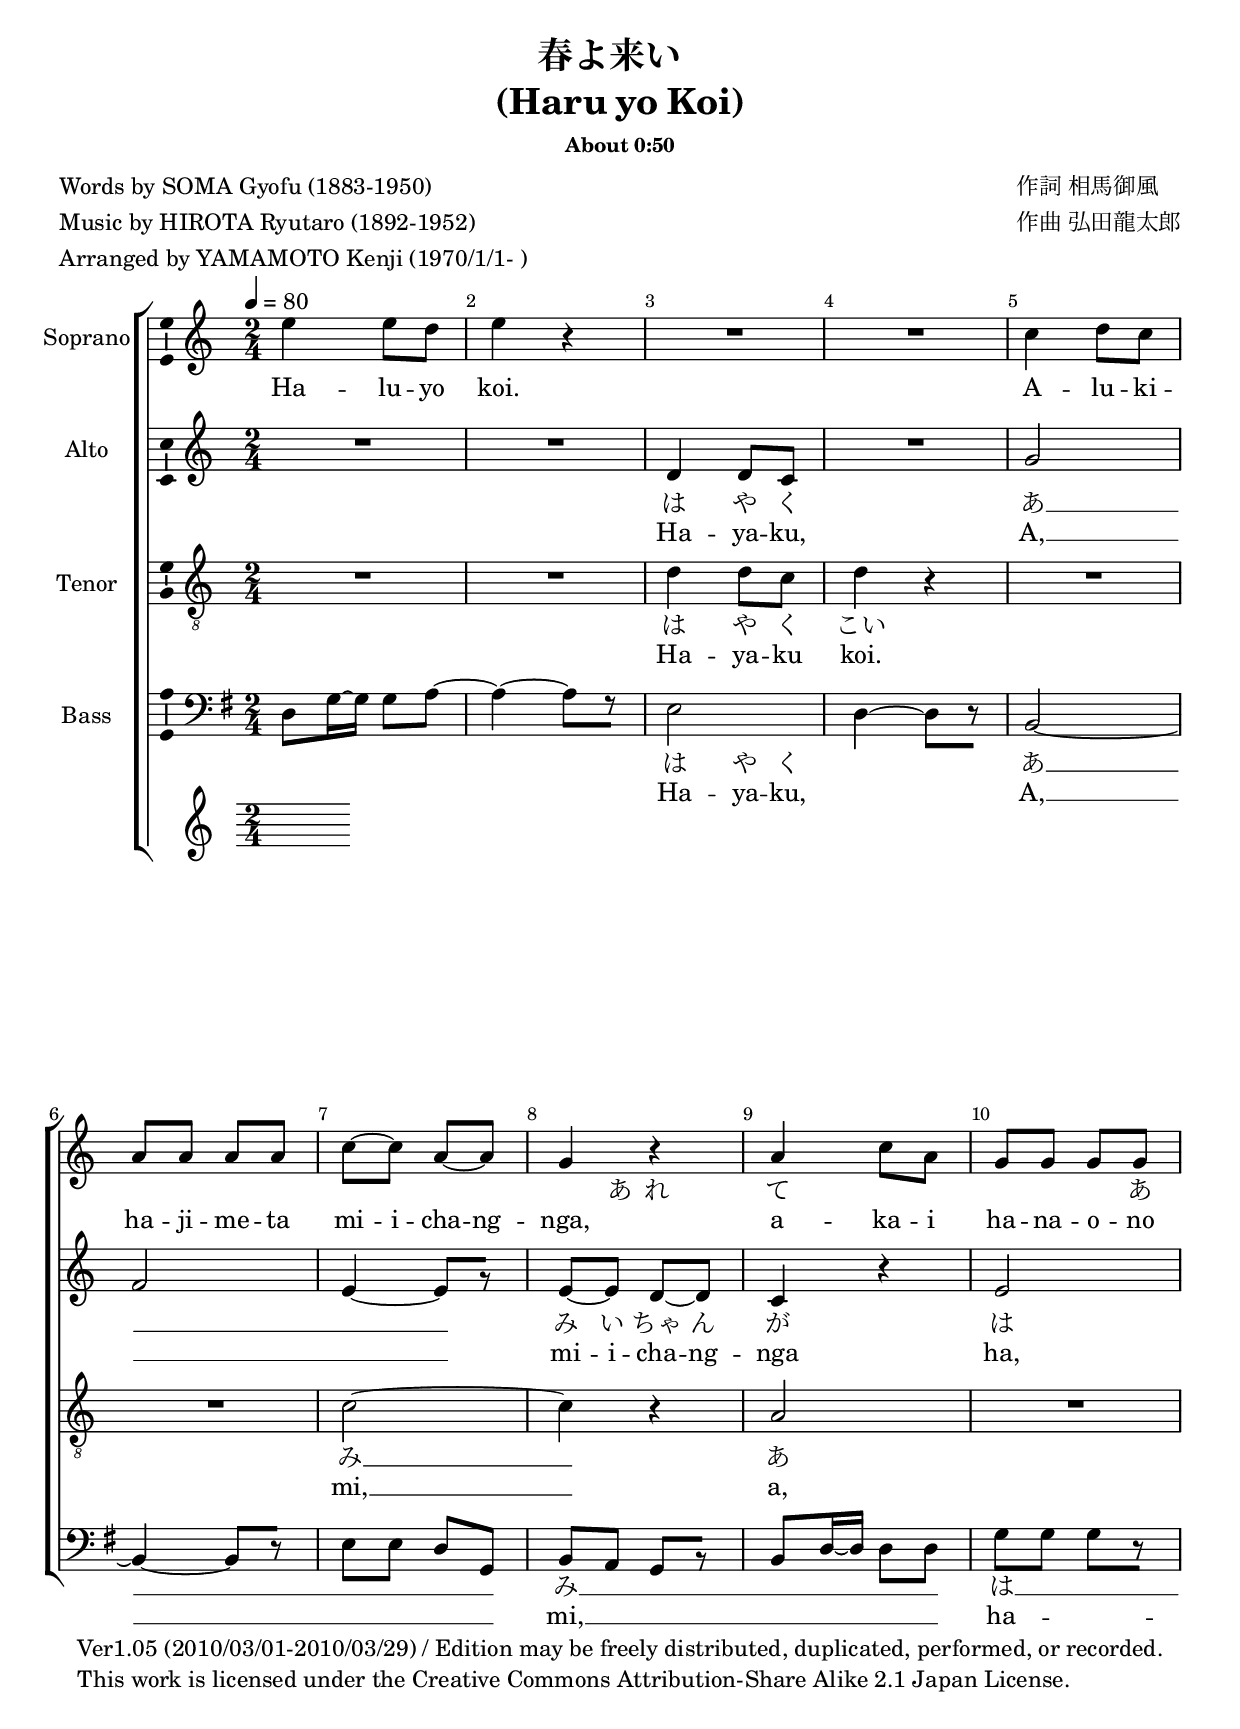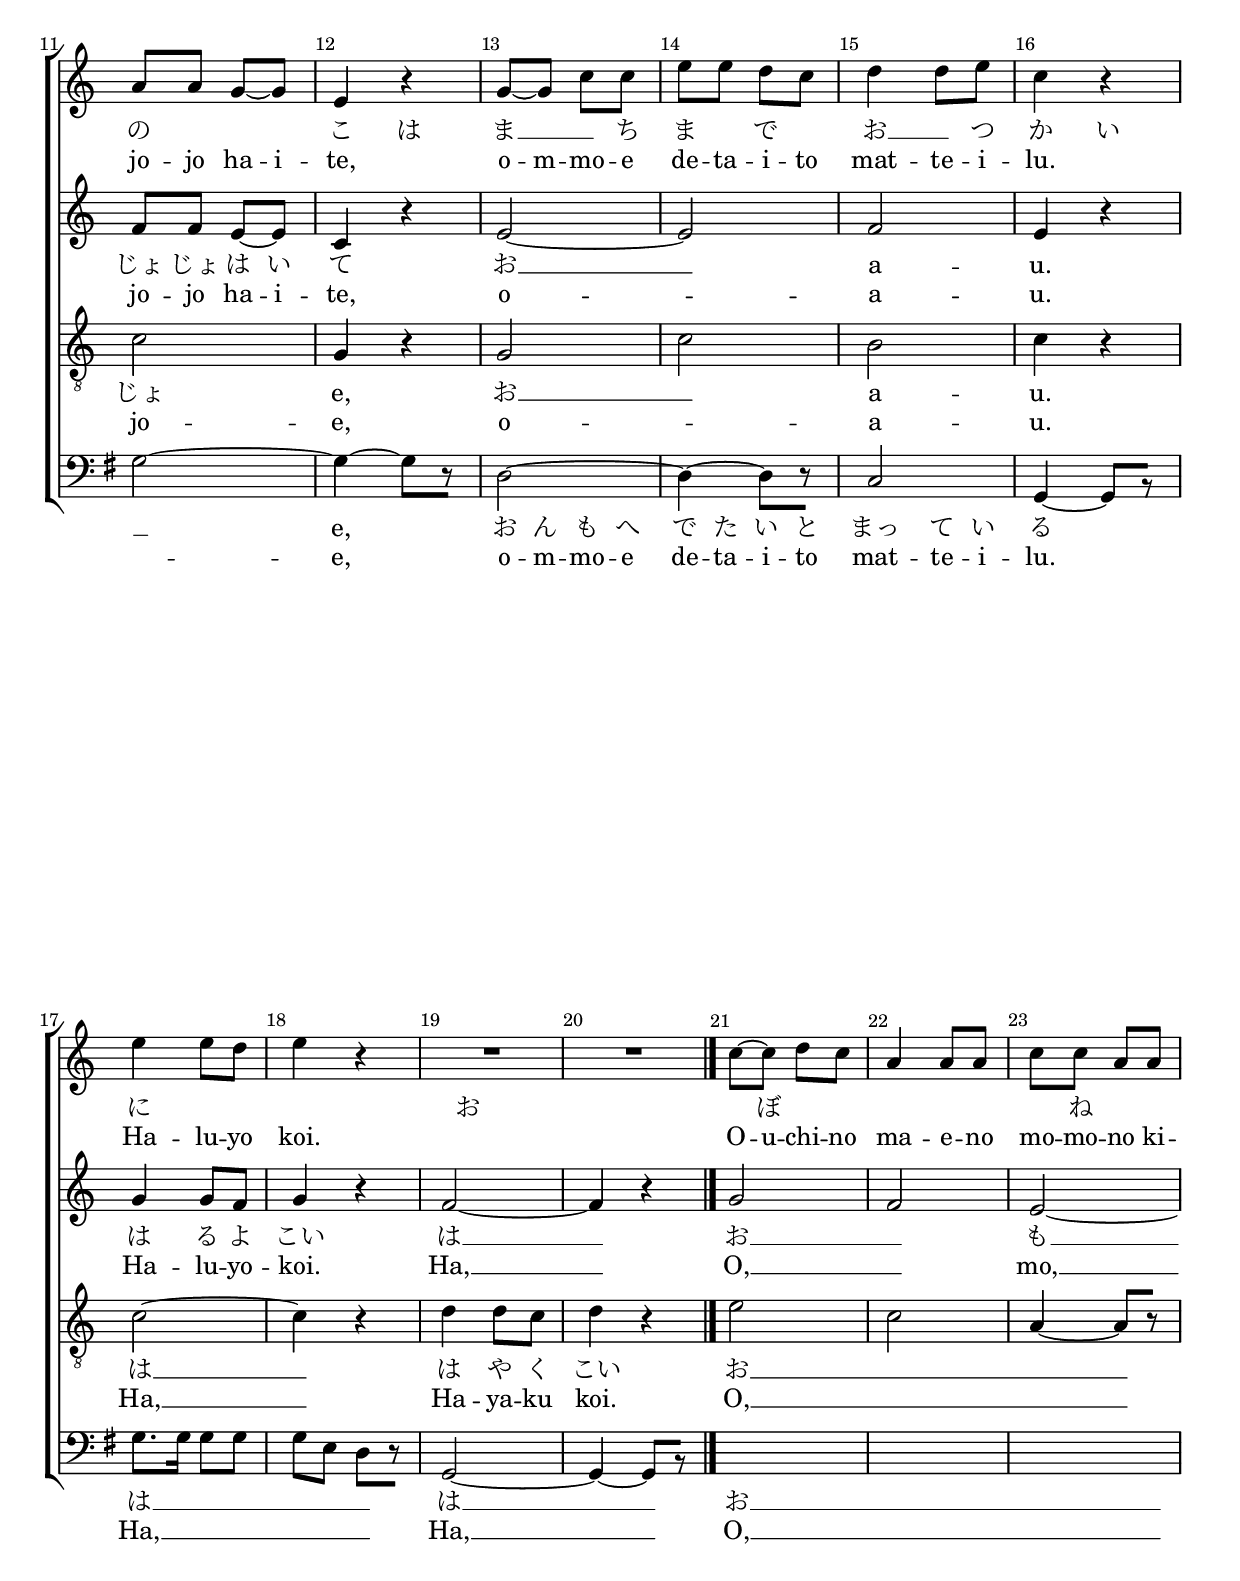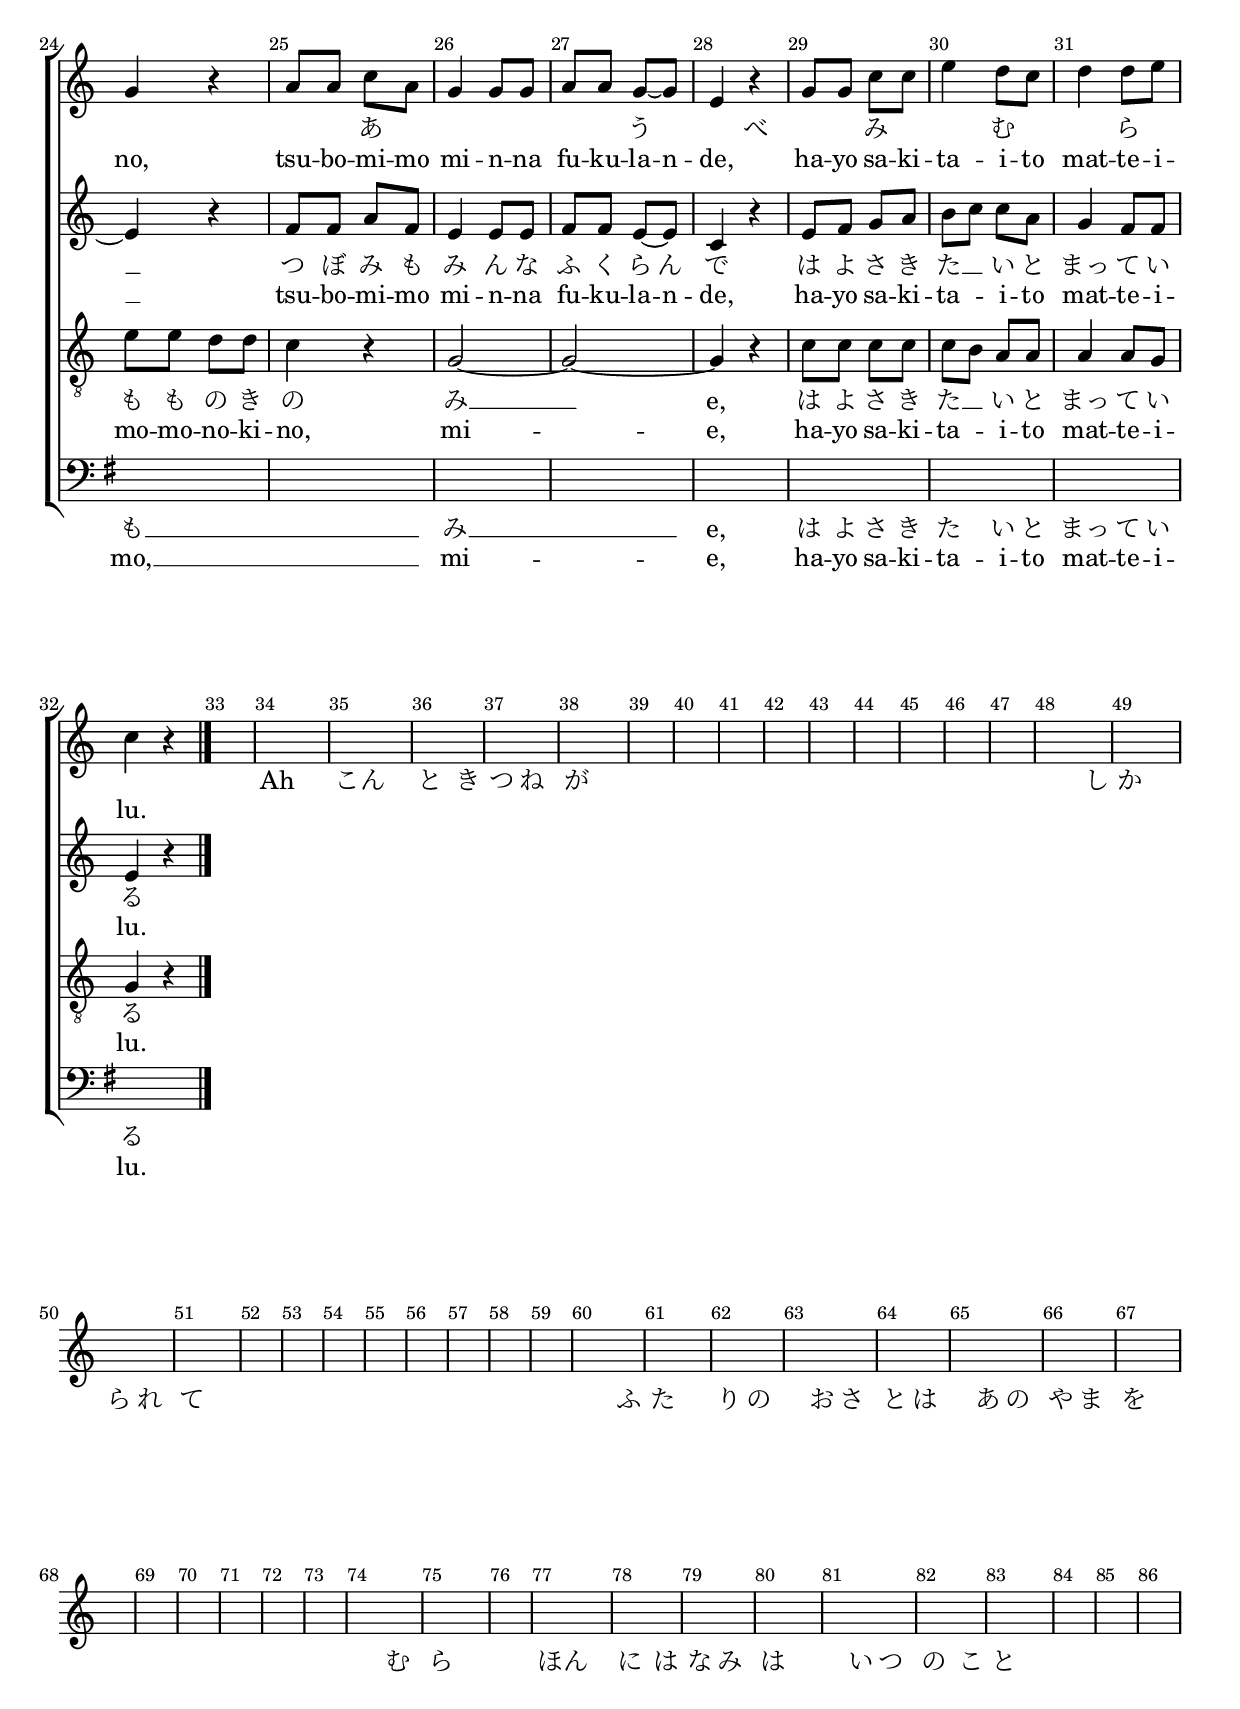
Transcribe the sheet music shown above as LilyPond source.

\version "2.12.3"

commonScoreSetting =
{
  \set Score.autoBeaming = ##f
  \set Score.ignoreMelismata = ##t

  \override Score.LyricHyphen #'minimum-length = #0
  \override Score.LyricHyphen #'minimum-distance = #0.8

  \override Score.BarNumber   #'break-visibility = #end-of-line-invisible

  \override Score.SpacingSpanner #'base-shortest-duration = #(ly:make-moment 1 8)

  \tempo 4=80
}



sopranoMusic =
{
  \set Staff.instrumentName = "Soprano"

  \clef treble

  \key c \major

  % --------------------------------------------------
  % 初期設定
  % --------------------------------------------------
%  \set Staff.midiInstrument = "acoustic grand"
  \set Staff.midiInstrument = "violin"

  \override Staff.TimeSignature #'style = #'()

  \time 2/4

  % --------------------------------------------------
  % 1-1
  % --------------------------------------------------
  \relative c''
  {
    e4 e8 [ d ] | e4 r4 | R1*2/4 | R1*2/4 |
  }

  % --------------------------------------------------
  % 1-2
  % --------------------------------------------------
  \relative c''
  {
    c4 d8 [ c ] | a8 [ a ] a8 [ a ] | c8~ [ c ] a8~ [ a ] | g4 r4 |
  }

  % --------------------------------------------------
  % 1-3
  % --------------------------------------------------
  \relative c''
  {
    a4 c8 [ a ] | g8 [ g ] g8 [ g ] | a8 [ a ] g8~ [ g ] | e4 r4 |
  }

  % --------------------------------------------------
  % 1-4
  % --------------------------------------------------
  \relative c''
  {
    g8~ [ g ] c8 [ c ] | e8 [ e ] d8 [ c ] | d4 d8 [ e ] | c4 r4 |
  }

\break

  % --------------------------------------------------
  % 2-1
  % --------------------------------------------------
  \relative c''
  {
    e4 e8 [ d ] | e4 r4 | R1*2/4 | R1*2/4 |
  }

  % --------------------------------------------------
  % 2-2
  % --------------------------------------------------
  \relative c''
  {
    c8~ [ c ] d8 [ c ] | a4 a8 [ a ] | c8 [ c ] a8 [ a ] | g4 r4 |
  }

  % --------------------------------------------------
  % 2-3
  % --------------------------------------------------
  \relative c''
  {
    a8 [ a ] c8 [ a ] | g4 g8 [ g ] | a8 [ a ] g8~ [ g ] | e4 r4 |
  }

  % --------------------------------------------------
  % 2-4
  % --------------------------------------------------
  \relative c''
  {
    g8 [ g ] c8 [ c ] | e4 d8 [ c ] | d4 d8 [ e ] | c4 r4 |
  }

  \bar "|."
}



% **********************************************************************
% sopranoLyrics.ly :
%  Copyright (C) 2010 YAMAMOTO Kenji
%  This work is licensed under 
%  the Creative Commons Attribution-Share Alike 2.1 Japan License. 
%  To view a copy of this license, 
%  visit http://creativecommons.org/licenses/by-sa/2.1/jp/
%  or send a letter to Creative Commons, 171 Second Street,
%  Suite 300, San Francisco, California, 94105, USA.
% **********************************************************************

sopranoLyrics = \lyricmode 
{
  % --------------------------------------------------
  % 1-1
  % --------------------------------------------------
  \skip4 \skip4 \skip4 \skip4 | \skip4 \skip4 \skip4 \skip4 | \skip4 \skip4 \skip4 \skip4 | \skip4 \skip4 \skip8*2/3 \skip8*2/3 あ8*2/3 れ8*2/3 __ \skip8*2/3 \skip8*2/3 | て4 \skip4 \skip4 \skip8 あ8 |

  % --------------------------------------------------
  % 1-2
  % --------------------------------------------------
  の4 \skip4 こ4 は4 | ま4 __ \skip8 ち8 ま4 で4 | お4 __ \skip8 つ8 か4 い8 __ \skip8 | に4 \skip4 \skip4 \skip4 |

  % --------------------------------------------------
  % 1-3
  % --------------------------------------------------
  \skip8 お8 \skip4 \skip4 \skip4 | \skip8 ぼ8 \skip4 \skip4 \skip4 | \skip8 ね8 \skip4 \skip4 \skip4 | \skip4 あ4 \skip4 \skip4 |

  % --------------------------------------------------
  % 1-4
  % --------------------------------------------------
  \skip4 う16 \skip8. \skip4 べ16 \skip8. | \skip4 み16 \skip8. \skip4 む16 \skip8. | \skip4 ら16 \skip8. \skip4 \skip4 | \skip4 \skip4 Ah4 __ \skip4 |

  % --------------------------------------------------
  % 1-5
  % --------------------------------------------------
  こん4 \skip4 と4 __ \skip8 き8 | つ8 __ \skip8 ね4 が8 __ \skip8 \skip4 | \skip4 \skip4 \skip4 \skip4 | \skip4 \skip4 \skip4 \skip4 | \skip4 \skip4 \skip4 \skip4 |

  % --------------------------------------------------
  % 2-1
  % --------------------------------------------------
  \skip4 \skip4 \skip4 \skip4 | \skip4 \skip4 \skip4 \skip8 し8 | か4 \skip4 ら4 れ8*2/3 __ \skip8*2/3 \skip8*2/3 | て4 \skip4 \skip4 \skip4 |

  % --------------------------------------------------
  % 2-2
  % --------------------------------------------------
  \skip4 \skip4 \skip4 \skip4 | \skip4 \skip4 \skip4 \skip4 | \skip4 \skip4 \skip4 \skip4 | \skip4 \skip4 \skip4 \skip8 ふ8 |

  % --------------------------------------------------
  % 2-3
  % --------------------------------------------------
  た4 \skip4 り4 の4 __ | \skip8 お8 さ8 __ \skip8 と4 は4 __ | \skip8 あ8 の8 __ \skip8 や4 ま4 | を4 \skip4 \skip4 \skip4 |

  % --------------------------------------------------
  % 2-4
  % --------------------------------------------------
  \skip4 \skip4 \skip4 \skip4 | \skip4 \skip4 \skip4 \skip4 | \skip4 \skip4 \skip4 む8 __ \skip8 | ら4 \skip4 \skip4 \skip4 |

  % --------------------------------------------------
  % 2-5
  % --------------------------------------------------
  ほん4 \skip4 に4 __  \skip8 は8 | な8 __ \skip8 み4 は8 __ \skip8 \skip4 | \skip8 い8 つ8 __ \skip8 の4 \skip8 こ8 | と4 __ \skip4 \skip4 \skip4 | \skip4 \skip4 \skip4 \skip4 |

}



sopranoLyricsRoman = \lyricmode 
{
  % --------------------------------------------------
  % 1-1
  % --------------------------------------------------
  Ha4 -- lu8 -- yo8 | koi.4 \skip4 | \skip4 \skip4 | \skip4 \skip4 |

  % --------------------------------------------------
  % 1-2
  % --------------------------------------------------
  A4 -- lu8 -- ki8 -- | ha8 -- ji8 -- me8 -- ta8 | mi8 -- i8 -- cha8 -- ng8 -- | nga,4 \skip4 |

  % --------------------------------------------------
  % 1-3
  % --------------------------------------------------
  a4 -- ka8 -- i8 | ha8 -- na8 -- o8 -- no8 | jo8 -- jo8 ha8 -- i8 -- | te,4 \skip4 |

  % --------------------------------------------------
  % 1-4
  % --------------------------------------------------
  o8 -- m8 -- mo8 -- e8 | de8 -- ta8 -- i8 -- to8 | mat4 -- te8 -- i8 -- | lu.4 \skip4 |

  % --------------------------------------------------
  % 2-1
  % --------------------------------------------------
  Ha4 -- lu8 -- yo8 | koi.4 \skip4 | \skip4 \skip4 | \skip4 \skip4 |

  % --------------------------------------------------
  % 2-2
  % --------------------------------------------------
  O8 -- u8 -- chi8 -- no8 | ma4 -- e8 -- no8 | mo8 -- mo8 -- no8 ki8 -- | no,4 \skip4 |

  % --------------------------------------------------
  % 2-3
  % --------------------------------------------------
  tsu8 -- bo8 -- mi8 -- mo8 | mi4 -- n8 -- na8  | fu8 -- ku8 -- la8 -- n8 -- | de,4 \skip4 |

  % --------------------------------------------------
  % 2-4
  % --------------------------------------------------
  ha8 -- yo8 sa8 -- ki8 -- | ta4 -- i8 -- to8 | mat4 -- te8 -- i8 -- | lu.4 \skip4 |

}



% **********************************************************************
% altoMusic.ly :
%  Copyright (C) 2010 YAMAMOTO Kenji
%  This work is licensed under 
%  the Creative Commons Attribution-Share Alike 2.1 Japan License. 
%  To view a copy of this license, 
%  visit http://creativecommons.org/licenses/by-sa/2.1/jp/
%  or send a letter to Creative Commons, 171 Second Street,
%  Suite 300, San Francisco, California, 94105, USA.
% **********************************************************************

altoMusic =
{
  \set Staff.instrumentName = "Alto"

  \clef treble

  \key c \major

  % --------------------------------------------------
  % Initial Setting
  % --------------------------------------------------
%  \set Staff.midiInstrument = "acoustic grand"
  \set Staff.midiInstrument = "violin"

  \override Staff.TimeSignature #'style = #'()

  \time 2/4

  % --------------------------------------------------
  % 1-1
  % --------------------------------------------------
  \relative c'
  {
    R1*2/4 | R1*2/4 | d4 d8 [ c ] | R1*2/4 |
  }

  % --------------------------------------------------
  % 1-2
  % --------------------------------------------------
  \relative c''
  {
    g2 | f2 | e4~ e8 [ r ] | e8~ [ e ] d8~ [ d ] |
  }

  % --------------------------------------------------
  % 1-3
  % --------------------------------------------------
  \relative c'
  {
    c4 r4 | e2 | f8 [ f ] e8~ [ e ] | c4 r4 |
  }

  % --------------------------------------------------
  % 1-4
  % --------------------------------------------------
  \relative c'
  {
    e2~ | e2 | f2 | e4 r4 |
  }



  % --------------------------------------------------
  % 2-1
  % --------------------------------------------------
  \relative c''
  {
    g4 g8 [ f ] | g4 r4 | f2~ | f4 r4 |
  }

  % --------------------------------------------------
  % 2-2
  % --------------------------------------------------
  \relative c''
  {
    g2 | f2 | e2~ | e4 r4 |
  }

  % --------------------------------------------------
  % 2-3
  % --------------------------------------------------
  \relative c'
  {
    f8 [ f ] a8 [ f ] | e4 e8 [ e ] | f8 [ f ] e8~ [ e ] | c4 r4 |
  }

  % --------------------------------------------------
  % 2-4
  % --------------------------------------------------
  \relative c'
  {
    e8 [ f ] g8 [ a ] | b8 [ c ] c8 [ a ] | g4 f8 [ f ] | e4 r4 |
  }

  \bar "|."
}



altoLyrics = \lyricmode 
{
  % --------------------------------------------------
  % 1-1
  % --------------------------------------------------
  \skip4 \skip4 | \skip4 \skip4 | は4 や8 く8 | \skip4 \skip4 |

  % --------------------------------------------------
  % 1-2
  % --------------------------------------------------
  あ4 __ \skip4 | \skip4 \skip4 | \skip4 \skip4 | み8 い8 ちゃ8 ん8 |

  % --------------------------------------------------
  % 1-3
  % --------------------------------------------------
  が4 \skip4 | は4 \skip4 | じょ8 じょ8 は8 い8 | て4 \skip4 |

  % --------------------------------------------------
  % 1-4
  % --------------------------------------------------
  お4 __ \skip4 | \skip4 \skip4 | a4 -- \skip4 | u.4 \skip4 |

  % --------------------------------------------------
  % 2-1
  % --------------------------------------------------
  は4 る8 よ8 | こい4 \skip4 | は4 __ \skip4 | \skip4 \skip4 |

  % --------------------------------------------------
  % 2-2
  % --------------------------------------------------
  お4 __ \skip4 | \skip4 \skip4 | も4 __ \skip4 | \skip4 \skip4 |

  % --------------------------------------------------
  % 2-3
  % --------------------------------------------------
  つ8 ぼ8 み8 も8 | み4 ん8 な8  | ふ8 く8 ら8 ん8 | で4 \skip4 |

  % --------------------------------------------------
  % 2-4
  % --------------------------------------------------
  は8 よ8 さ8 き8 | た8 __ \skip8 い8 と8 | まっ4 て8 い8 | る4 \skip4 |

}



% **********************************************************************
% altoLyricsRoman.ly :
%  Copyright (C) 2010 YAMAMOTO Kenji
%  This work is licensed under 
%  the Creative Commons Attribution-Share Alike 2.1 Japan License. 
%  To view a copy of this license, 
%  visit http://creativecommons.org/licenses/by-sa/2.1/jp/
%  or send a letter to Creative Commons, 171 Second Street,
%  Suite 300, San Francisco, California, 94105, USA.
% **********************************************************************

altoLyricsRoman = \lyricmode 
{
  % --------------------------------------------------
  % 1-1
  % --------------------------------------------------
  \skip4 \skip4 | \skip4 \skip4 | Ha4 -- ya8 -- ku,8 | \skip4 \skip4 |

  % --------------------------------------------------
  % 1-2
  % --------------------------------------------------
  A,4 __ \skip4 | \skip4 \skip4 | \skip4 \skip4 | mi8 -- i8 -- cha8 -- ng8 -- |

  % --------------------------------------------------
  % 1-3
  % --------------------------------------------------
  nga4 \skip4 | ha,4 \skip4 | jo8 -- jo8 ha8 -- i8 -- | te,4 \skip4 |

  % --------------------------------------------------
  % 1-4
  % --------------------------------------------------
  o4 -- \skip4 | \skip4 \skip4 | a4 -- \skip4 | u.4 \skip4 |

  % --------------------------------------------------
  % 2-1
  % --------------------------------------------------
  Ha4 -- lu8 -- yo8 -- | koi.4 \skip4 | Ha,4 __ \skip4 | \skip4 \skip4 |

  % --------------------------------------------------
  % 2-2
  % --------------------------------------------------
  O,4 __ \skip4 | \skip4 \skip4 | mo,4 __ \skip4 | \skip4 \skip4 |

  % --------------------------------------------------
  % 2-3
  % --------------------------------------------------
  tsu8 -- bo8 -- mi8 -- mo8 | mi4 -- n8 -- na8  | fu8 -- ku8 -- la8 -- n8 -- | de,4 \skip4 |

  % --------------------------------------------------
  % 2-4
  % --------------------------------------------------
  ha8 -- yo8 sa8 -- ki8 -- | ta8 -- \skip8 i8 -- to8 | mat4 -- te8 -- i8 -- | lu.4 \skip4 |

}



% **********************************************************************
% tenorMusic.ly :
%  Copyright (C) 2010 YAMAMOTO Kenji
%  This work is licensed under 
%  the Creative Commons Attribution-Share Alike 2.1 Japan License. 
%  To view a copy of this license, 
%  visit http://creativecommons.org/licenses/by-sa/2.1/jp/
%  or send a letter to Creative Commons, 171 Second Street,
%  Suite 300, San Francisco, California, 94105, USA.
% **********************************************************************

tenorMusic =
{
  \set Staff.instrumentName = "Tenor"

  \clef "treble_8" 

  \key c \major

  % --------------------------------------------------
  % Initial Setting
  % --------------------------------------------------
%  \set Staff.midiInstrument = "acoustic grand"
  \set Staff.midiInstrument = "violin"

  \override Staff.TimeSignature #'style = #'()

  \time 2/4

  % --------------------------------------------------
  % 1-1
  % --------------------------------------------------
  \relative c'
  {
    R1*2/4 | R1*2/4 | d4 d8 [ c ] | d4 r4 |
  }

  % --------------------------------------------------
  % 1-2
  % --------------------------------------------------
  \relative c'
  {
    R1*2/4 | R1*2/4 | c2~ | c4 r4 |
  }

  % --------------------------------------------------
  % 1-3
  % --------------------------------------------------
  \relative c'
  {
    a2 | R1*2/4 | c2 | g4 r4 |
  }

  % --------------------------------------------------
  % 1-4
  % --------------------------------------------------
  \relative c'
  {
    g2 | c2 | b2 | c4 r4 |
  }



  % --------------------------------------------------
  % 2-1
  % --------------------------------------------------
  \relative c'
  {
    c2~ | c4 r4 | d4 d8 [ c ] | d4 r4 |
  }

  % --------------------------------------------------
  % 2-2
  % --------------------------------------------------
  \relative c'
  {
    e2 | c2 | a4~ a8 [ r ] | e'8 [ e ] d8 [ d ] |
  }

  % --------------------------------------------------
  % 2-3
  % --------------------------------------------------
  \relative c'
  {
    c4 r4 | g2~ | g2~ | g4 r4 |
  }

  % --------------------------------------------------
  % 2-4
  % --------------------------------------------------
  \relative c'
  {
    c8 [ c ] c8 [ c ] | c8 [ b ] a8 [ a ] | a4 a8 [ g ] | g4 r4 |
  }

  \bar "|."
}



tenorLyrics = \lyricmode 
{
  % --------------------------------------------------
  % 1-1
  % --------------------------------------------------
  \skip4 \skip4 | \skip4 \skip4 | は4 や8 く8 | こい4 \skip4 |

  % --------------------------------------------------
  % 1-2
  % --------------------------------------------------
  \skip4 \skip4 | \skip4 \skip4 | み4 __ \skip4 | \skip4 \skip4 |

  % --------------------------------------------------
  % 1-3
  % --------------------------------------------------
  あ4 \skip4 | \skip4 \skip4 | じょ4 \skip4 | e,4 \skip4 |

  % --------------------------------------------------
  % 1-4
  % --------------------------------------------------
  お4 __ \skip4 | \skip4 \skip4 | a4 -- \skip4 | u.4 \skip4 |

  % --------------------------------------------------
  % 2-1
  % --------------------------------------------------
  は4 __ \skip4 | \skip4 \skip4 | は4 や8 く8 | こい4 \skip4 |

  % --------------------------------------------------
  % 2-2
  % --------------------------------------------------
  お4 __ \skip4 | \skip4 \skip4 | \skip4 \skip4 | も8 も8 の8 き8 |

  % --------------------------------------------------
  % 2-3
  % --------------------------------------------------
  の4 \skip4 | み4 __ \skip4 | \skip4 \skip4 | e,4 \skip4 |

  % --------------------------------------------------
  % 2-4
  % --------------------------------------------------
  は8 よ8 さ8 き8 | た8 __ \skip8 い8 と8 | まっ4 て8 い8 | る4 \skip4 |

}



tenorLyricsRoman = \lyricmode 
{
  % --------------------------------------------------
  % 1-1
  % --------------------------------------------------
  \skip4 \skip4 | \skip4 \skip4 | Ha4 -- ya8 -- ku8 | koi.4 \skip4 |

  % --------------------------------------------------
  % 1-2
  % --------------------------------------------------
  \skip4 \skip4 | \skip4 \skip4 | mi,4 __ \skip4 | \skip4 \skip4 |

  % --------------------------------------------------
  % 1-3
  % --------------------------------------------------
  a,4 \skip4 | \skip4 \skip4 | jo4 -- \skip4 | e,4 \skip4 |

  % --------------------------------------------------
  % 1-4
  % --------------------------------------------------
  o4 -- \skip4 | \skip4 \skip4 | a4 -- \skip4 | u.4 \skip4 |

  % --------------------------------------------------
  % 2-1
  % --------------------------------------------------
  Ha,4 __ \skip4 | \skip4 \skip4 | Ha4 -- ya8 -- ku8 | koi.4 \skip4 |

  % --------------------------------------------------
  % 2-2
  % --------------------------------------------------
  O,4 __ \skip4 | \skip4 \skip4 | \skip4 \skip4 | mo8 -- mo8 -- no8 -- ki8 -- |

  % --------------------------------------------------
  % 2-3
  % --------------------------------------------------
  no,4 \skip4 | mi4 -- \skip4 | \skip4 \skip4 | e,4 \skip4 |

  % --------------------------------------------------
  % 2-4
  % --------------------------------------------------
  ha8 -- yo8 sa8 -- ki8 -- | ta8 -- \skip8 i8 -- to8 | mat4 -- te8 -- i8 -- | lu.4 \skip4 |

}



% **********************************************************************
% bassMusic.ly :
%  Copyright (C) 2010 YAMAMOTO Kenji
%  This work is licensed under 
%  the Creative Commons Attribution-Share Alike 2.1 Japan License. 
%  To view a copy of this license, 
%  visit http://creativecommons.org/licenses/by-sa/2.1/jp/
%  or send a letter to Creative Commons, 171 Second Street,
%  Suite 300, San Francisco, California, 94105, USA.
% **********************************************************************

bassMusic =
{
  \set Staff.instrumentName = "Bass"

  \clef bass

  \key g \major

  % --------------------------------------------------
  % Initial Setting
  % --------------------------------------------------
%  \set Staff.midiInstrument = "acoustic grand"
  \set Staff.midiInstrument = "violin"

  \override Staff.TimeSignature #'style = #'()

  \time 2/4

  % --------------------------------------------------
  % 1-1
  % --------------------------------------------------
  \relative c
  {
    d8 [ g16~ g ] g8 [ a~ ] | a4~ a8 [ r ] | e2 | d4~ d8 [ r ] |
  }

  % --------------------------------------------------
  % 1-2
  % --------------------------------------------------
  \relative c
  {
    b2~ | b4~ b8 [ r ] | e8 [ e ] d8 [ g, ] | b8 [ a ] g8 [ r ] |
  }

  % --------------------------------------------------
  % 2-1
  % --------------------------------------------------
  \relative c
  {
    b8 [ d16~ d ] d8 [ d ] | g8 [ g ] g8 [ r ] | g2~ | g4~ g8 [ r ] |
  }

  % --------------------------------------------------
  % 2-2
  % --------------------------------------------------
  \relative c
  {
    d2~ | d4~ d8 [ r ] | c2 | g4~ g8 [ r ] |
  }

  % --------------------------------------------------
  % 3-1
  % --------------------------------------------------
  \relative c'
  {
    g8. [ g16 ] g8 [ g ] | g8 [ e ] d8 [ r ] | g,2~ | g4~ g8 [ r ] |
  }

  \bar "|."
}



bassLyrics = \lyricmode 
{
  % --------------------------------------------------
  % 1-1
  % --------------------------------------------------
  \skip4 \skip4 | \skip4 \skip4 | は4 や8 く8 | \skip4 \skip4 |

  % --------------------------------------------------
  % 1-2
  % --------------------------------------------------
  あ4 __ \skip4 | \skip4 \skip4 | \skip4 \skip4 | み4 __ \skip4 |

  % --------------------------------------------------
  % 1-3
  % --------------------------------------------------
  \skip4 \skip4 | は4 __ \skip4 | \skip4 \skip4 | e,4 \skip4 |

  % --------------------------------------------------
  % 1-4
  % --------------------------------------------------
  お8 ん8 も8 へ8 | で8 た8 い8 と8 | まっ4 て8 い8 | る4 \skip4 |

  % --------------------------------------------------
  % 2-1
  % --------------------------------------------------
  は4 __ \skip4 | \skip4 \skip4 | は4 __ \skip4 | \skip4 \skip4 |

  % --------------------------------------------------
  % 2-2
  % --------------------------------------------------
  お4 __ \skip4 | \skip4 \skip4 | \skip4 \skip4 | も4 __ \skip4 |

  % --------------------------------------------------
  % 2-3
  % --------------------------------------------------
  \skip4 \skip4 | み4 __ \skip4 | \skip4 \skip4 | e,4 \skip4 |

  % --------------------------------------------------
  % 2-4
  % --------------------------------------------------
  は8 よ8 さ8 き8 | た4 い8 と8 | まっ4 て8 い8 | る4 \skip4 |

}



bassLyricsRoman = \lyricmode 
{
  % --------------------------------------------------
  % 1-1
  % --------------------------------------------------
  \skip4 \skip4 | \skip4 \skip4 | Ha4 -- ya8 -- ku,8 | \skip4 \skip4 |

  % --------------------------------------------------
  % 1-2
  % --------------------------------------------------
  A,4 __ \skip4 | \skip4 \skip4 | \skip4 \skip4 | mi,4 __ \skip4 |

  % --------------------------------------------------
  % 1-3
  % --------------------------------------------------
  \skip4 \skip4 | ha4 -- \skip4 | \skip4 \skip4 | e,4 \skip4 |

  % --------------------------------------------------
  % 1-4
  % --------------------------------------------------
  o8 -- m8 -- mo8 -- e8 | de8 -- ta8 -- i8 -- to8 | mat4 -- te8 -- i8 -- | lu.4 \skip4 |

  % --------------------------------------------------
  % 2-1
  % --------------------------------------------------
  Ha,4 __ \skip4 | \skip4 \skip4 | Ha,4 __ \skip4 | \skip4 \skip4 |

  % --------------------------------------------------
  % 2-2
  % --------------------------------------------------
  O,4 __ \skip4 | \skip4 \skip4 | \skip4 \skip4 | mo,4 __ \skip4 |

  % --------------------------------------------------
  % 2-3
  % --------------------------------------------------
  \skip4 \skip4 | mi4 -- \skip4 | \skip4 \skip4 | e,4 \skip4 |

  % --------------------------------------------------
  % 2-4
  % --------------------------------------------------
  ha8 -- yo8 sa8 -- ki8 -- | ta4 -- i8 -- to8 | mat4 -- te8 -- i8 -- | lu.4 \skip4 |

}



wholeLyrics = 
\markup
{
  % --------------------------------------------------
  % 歌詞
  % --------------------------------------------------
  \column
  {
    \line \huge
    { 
      [ 七つの子(ななつの　こ) ]
    }

    %insert blank line
    \hspace #0.1

    \line
    { 
      からす　なぜ　なくの
    }

    \line
    { 
      からすは　やまに
    }

    \line
    { 
      かわいい　ななつの　こがある　からよ
    }

    %insert blank line
    \hspace #0.1

    \line
    { 
      かわい　かわいと
    }

    \line
    { 
      からすは　なくの
    }

    \line
    { 
      かわい　かわいと
    }

    \line
    { 
      なくんだよ
    }

    %insert blank line
    \hspace #0.1

    \line
    { 
      やまの　ふるすへ
    }

    \line
    { 
      いって　みて　ごらん
    }

    \line
    { 
      まるい　めを　した
    }

    \line
    { 
      いい　こだよ
    }

  }

  % --------------------------------------------------
  % 歌詞と翻訳の間のスペース指定
  % --------------------------------------------------
  \hspace #4.0

  % --------------------------------------------------
  % 翻訳（英語）
  % --------------------------------------------------
  \column
  {
    \line \huge
    { 
      [ \normalsize"CHILD OF SEVEN YEARS OLD"(Nanatsu no Ko) ]
    }

    \line
    { 
      \hspace #20.0
      (Translated by YAMAMOTO Kenji.)
    }

    \line
    { 
      Crows, why do they sing?
    }

    \line
    { 
      Because, in the mountain,
    }

    \line
    { 
      they have cute child of seven years old.
    }

    %insert blank line
    \hspace #0.1

    \line
    { 
      "\""Cute, cute,"\""
    }

    \line
    { 
      do crows sing so?
    }

    \line
    { 
      "\""Cute, cute,"\""
    }

    \line
    { 
      crows sing so.
    }

    %insert blank line
    \hspace #0.1

    \line
    { 
      To the old nest in the mountain, 
    }

    \line
    { 
      please go and see their children.
    }

    \line
    { 
      They have round eyes
    }

    \line
    { 
      and are good child.
    }

  }

}




\paper
{
  print-page-number = false
  bottom-margin = 1\cm
}

\header 
{
  title =
    \markup
    { 
      \column
      {
        \line
        {
          %move right
          \hspace #4.0

          春よ来い
        }

        \line
        {
          (Haru yo Koi)
        }

      }
    }

  subsubtitle =
    \markup
    { 
      \lower #3.0
      \column
      {
        \line
        {
          About 0:50
        }

      }
    }
  
  poet =
    \markup
    { 
      \column
      {
        %insert blank line
        \hspace #0.1

        \line
        {
          Words by SOMA Gyofu (1883-1950)
        }

        \line
        {
          Music by HIROTA Ryutaro (1892-1952)
        }

        \line
        {
          Arranged by YAMAMOTO Kenji (1970/1/1- )
        }
      }
    }

  composer =
    \markup
    { 
      \column
      {
        %insert blank line
        \hspace #0.1

        \line
        {
          作詞 相馬御風
        }

        \line
        {
          作曲 弘田龍太郎
        }
      }
    }

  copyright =
    \markup
    {
      \column
      {
        \line
        {
          Ver1.05 (2010/03/01-2010/03/29) / Edition may be freely distributed, duplicated, performed, or recorded.
        }

        \line
        {
          This work is licensed under the Creative Commons Attribution-Share Alike 2.1 Japan License.
        }
      }
    }

}

\score
{
  \new ChoirStaff
  <<

    \commonScoreSetting

    \new Staff
    <<

      \new Voice = "soprano" 
      {
        \sopranoMusic
      }

      \new Lyrics
      {
        \set associatedVoice = #"soprano"

        \sopranoLyrics
      }

      \new Lyrics
      {
        \set associatedVoice = #"soprano"

        \sopranoLyricsRoman
      }

    >>

    \new Staff
    <<

      \new Voice = "alto" 
      {
        \altoMusic
      }

      \new Lyrics
      {
        \set associatedVoice = #"alto"

        \altoLyrics
      }

      \new Lyrics
      {
        \set associatedVoice = #"alto"

        \altoLyricsRoman
      }

    >>

    \new Staff
    <<

      \new Voice = "tenor" 
      {
        \tenorMusic
      }

      \new Lyrics
      {
        \set associatedVoice = #"tenor"

        \tenorLyrics
      }

      \new Lyrics
      {
        \set associatedVoice = #"tenor"

        \tenorLyricsRoman
      }

    >>

    \new Staff
    <<

      \new Voice = "bass" 
      {
        \bassMusic
      }

      \new Lyrics
      {
        \set associatedVoice = #"bass"

        \bassLyrics
      }

      \new Lyrics
      {
        \set associatedVoice = #"bass"

        \bassLyricsRoman
      }

    >>

  >>

  \layout
  {
    \context 
    {
      \Lyrics
      \consists "Bar_engraver"
      \consists "Separating_line_group_engraver"
      \override BarLine #'transparent = ##t
    }

    \context 
    {
      \Voice
      \consists "Ambitus_engraver"
    }
  }

  \midi
  {
  }

}

\wholeLyrics

